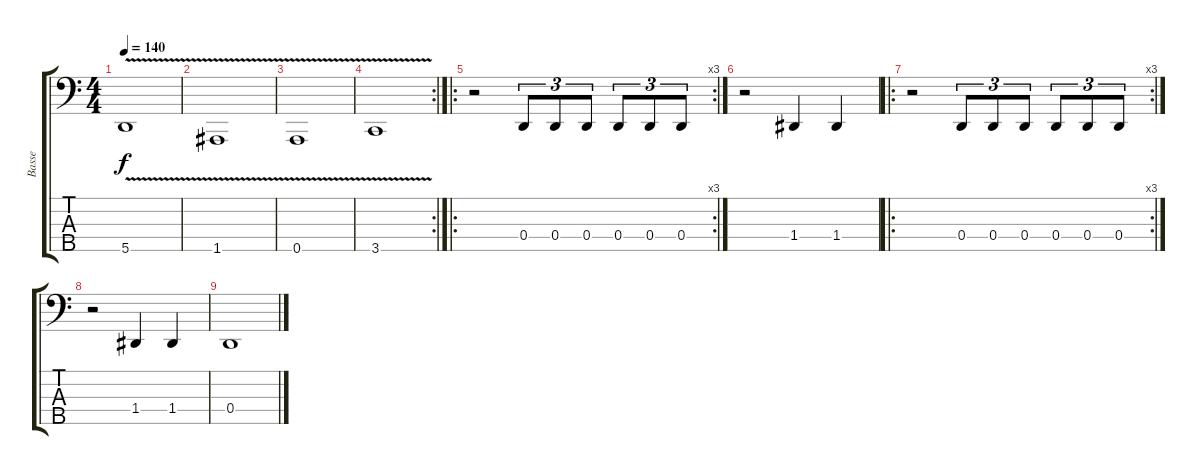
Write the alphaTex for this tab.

\track ("Basse" "Basse") {instrument slapbass1}
\staff {score tabs}
\tuning (F2 C2 G1 D1 A0) {hide}
\ts (4 4)
\tempo 140
\clef f4
\ks c
5.5{v}.1{dy f} |
1.5{v}.1 |
0.5{v}.1 |
\rc 2
3.5{v}.1 |
\ro
\rc 3
r.2 0.4.8{tu (3 2)} 0.4.8{tu (3 2)} 0.4.8{tu (3 2)} 0.4.8{tu (3 2)} 0.4.8{tu (3 2)} 0.4.8{tu (3 2)} |
r.2 1.4.4 1.4.4 |
\ro
\rc 3
r.2 0.4.8{tu (3 2)} 0.4.8{tu (3 2)} 0.4.8{tu (3 2)} 0.4.8{tu (3 2)} 0.4.8{tu (3 2)} 0.4.8{tu (3 2)} |
r.2 1.4.4 1.4.4 |
0.4.1{volume 0}
